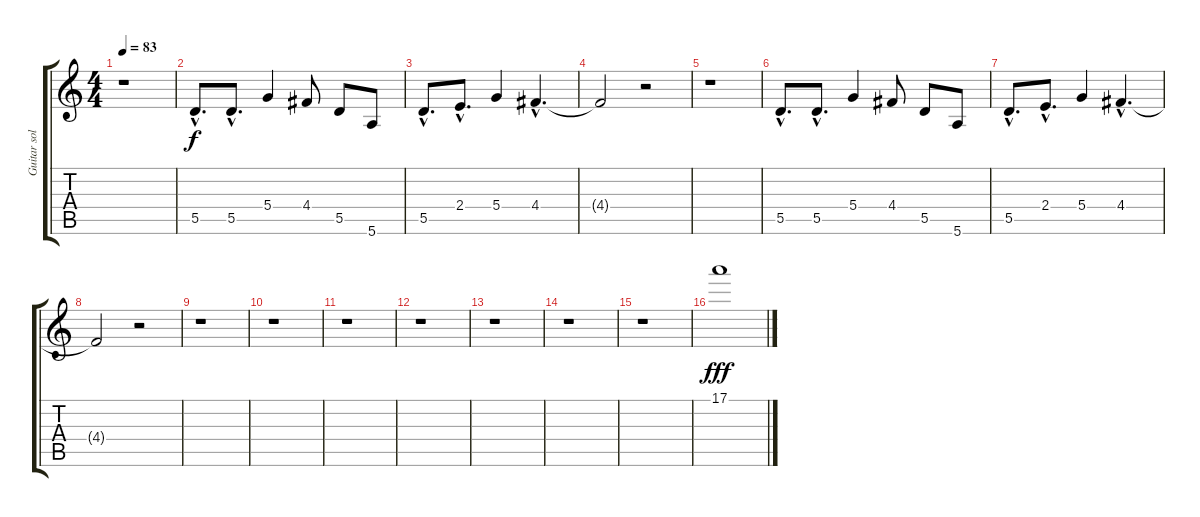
\track ("Guitar solo" "Guitar sol") {instrument overdrivenguitar}
\staff {score tabs}
\tuning (E4 B3 G3 D3 A2 E2) {hide}
\ts (4 4)
\tempo 83
\clef g2
\ks c
r.1{dy f instrument overdrivenguitar} |
5.5{hac}.8{d} 5.5{hac}.8{d} 5.4.4 4.4.8 5.5.8 5.6.8 |
5.5{hac}.8{d} 2.4{hac}.8{d} 5.4.4 4.4{hac}.4{d} |
4.4{t}.2 r.2 |
r.1 |
5.5{hac}.8{d} 5.5{hac}.8{d} 5.4.4 4.4.8 5.5.8 5.6.8 |
5.5{hac}.8{d} 2.4{hac}.8{d} 5.4.4 4.4{hac}.4{d} |
4.4{t}.2 r.2 |
r.1 |
r.1 |
r.1 |
r.1 |
r.1 |
r.1 |
r.1 |
17.1.1{dy fff}
